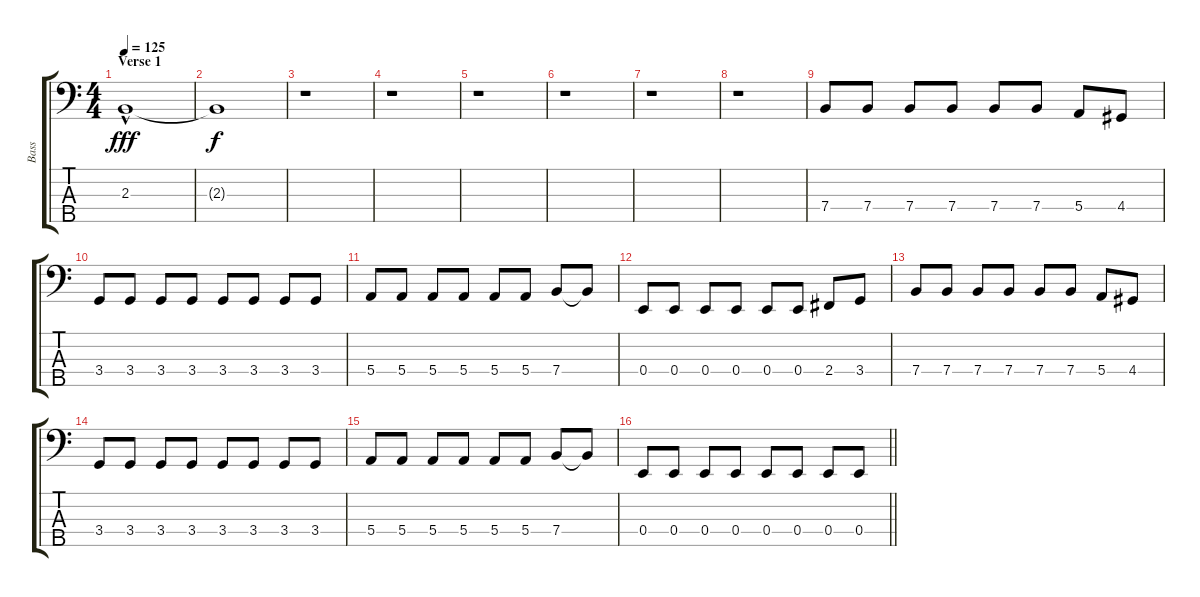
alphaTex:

\track ("Bass" "Bass") {instrument electricbassfinger}
\staff {score tabs}
\tuning (G2 D2 A1 E1 B0) {hide}
\ts (4 4)
\section ("" "Verse 1")
\tempo 125
\clef f4
\ks c
2.3{hac}.1{dy fff volume 0} |
2.3{t}.1{dy f} |
r.1 |
r.1 |
r.1 |
r.1 |
r.1 |
r.1 |
7.4.8{volume 14} 7.4.8 7.4.8 7.4.8 7.4.8 7.4.8 5.4.8 4.4.8 |
3.4.8 3.4.8 3.4.8 3.4.8 3.4.8 3.4.8 3.4.8 3.4.8 |
5.4.8 5.4.8 5.4.8 5.4.8 5.4.8 5.4.8 7.4.8 7.4{t}.8 |
0.4.8 0.4.8 0.4.8 0.4.8 0.4.8 0.4.8 2.4.8 3.4.8 |
7.4.8 7.4.8 7.4.8 7.4.8 7.4.8 7.4.8 5.4.8 4.4.8 |
3.4.8 3.4.8 3.4.8 3.4.8 3.4.8 3.4.8 3.4.8 3.4.8 |
5.4.8 5.4.8 5.4.8 5.4.8 5.4.8 5.4.8 7.4.8 7.4{t}.8 |
\barLineRight lightlight
0.4.8 0.4.8 0.4.8 0.4.8 0.4.8 0.4.8 0.4.8 0.4{sl}.8
